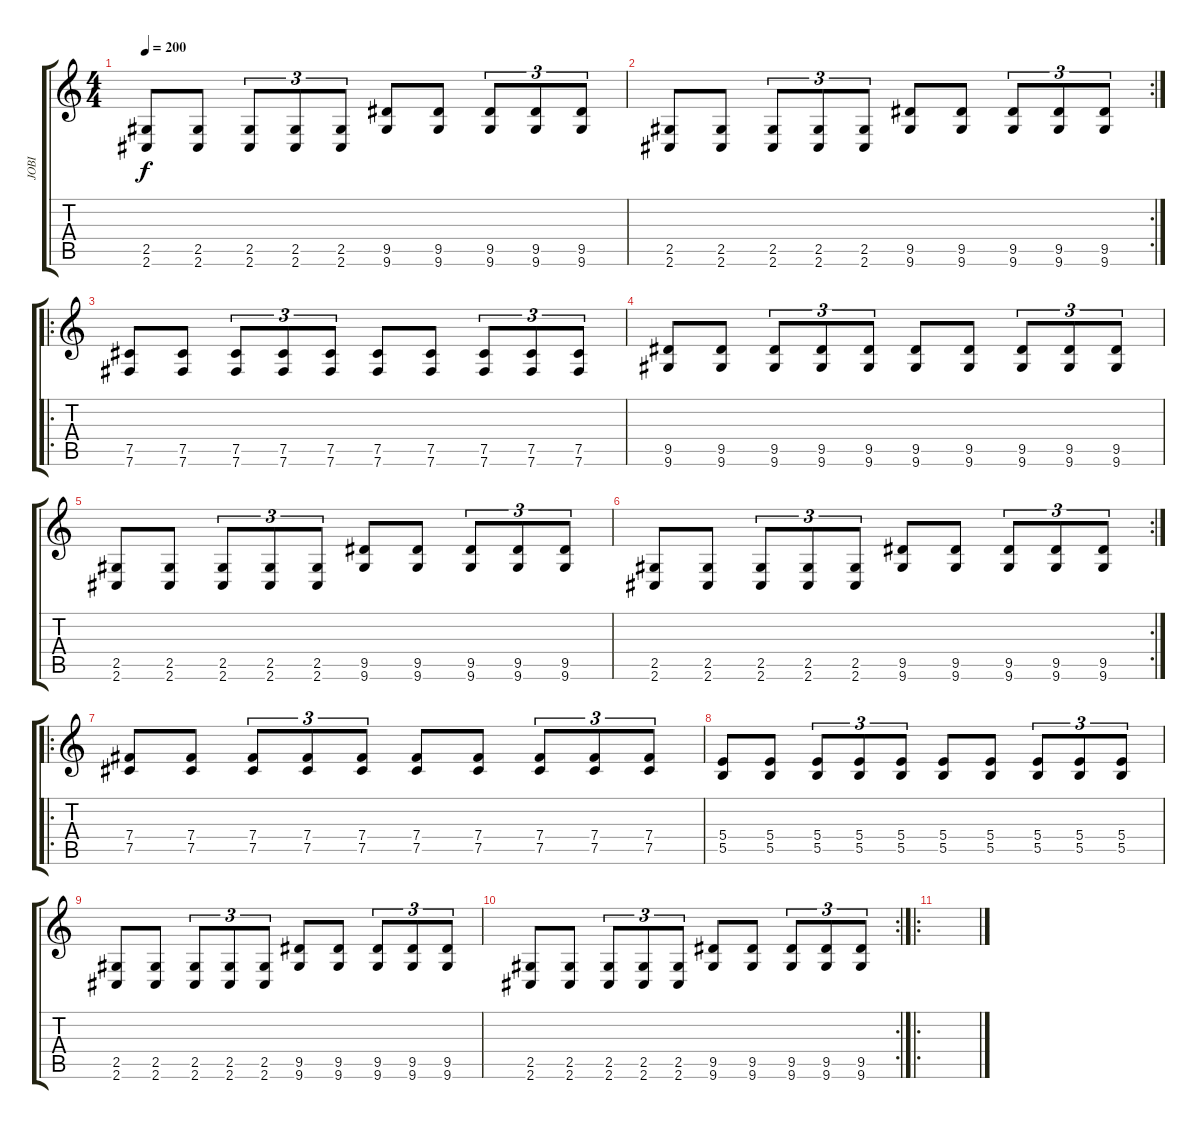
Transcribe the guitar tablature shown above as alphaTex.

\track ("JOBI" "JOBI") {instrument distortionguitar}
\staff {score tabs}
\tuning (Db4 Ab3 E3 B2 Gb2 B1) {hide}
\ts (4 4)
\tempo 200
\clef g2
\ks c
(2.5 2.6).8{dy f volume 16} (2.5 2.6).8 (2.5 2.6).8{tu (3 2)} (2.5 2.6).8{tu (3 2)} (2.5 2.6).8{tu (3 2)} (9.5 9.6).8 (9.5 9.6).8 (9.5 9.6).8{tu (3 2)} (9.5 9.6).8{tu (3 2)} (9.5 9.6).8{tu (3 2)} |
\rc 2
(2.5 2.6).8{volume 16} (2.5 2.6).8 (2.5 2.6).8{tu (3 2)} (2.5 2.6).8{tu (3 2)} (2.5 2.6).8{tu (3 2)} (9.5 9.6).8 (9.5 9.6).8 (9.5 9.6).8{tu (3 2)} (9.5 9.6).8{tu (3 2)} (9.5 9.6).8{tu (3 2)} |
\ro
(7.5 7.6).8{volume 16} (7.5 7.6).8 (7.5 7.6).8{tu (3 2)} (7.5 7.6).8{tu (3 2)} (7.5 7.6).8{tu (3 2)} (7.5 7.6).8 (7.5 7.6).8 (7.5 7.6).8{tu (3 2)} (7.5 7.6).8{tu (3 2)} (7.5 7.6).8{tu (3 2)} |
(9.5 9.6).8{volume 16} (9.5 9.6).8 (9.5 9.6).8{tu (3 2)} (9.5 9.6).8{tu (3 2)} (9.5 9.6).8{tu (3 2)} (9.5 9.6).8 (9.5 9.6).8 (9.5 9.6).8{tu (3 2)} (9.5 9.6).8{tu (3 2)} (9.5 9.6).8{tu (3 2)} |
(2.5 2.6).8{volume 16} (2.5 2.6).8 (2.5 2.6).8{tu (3 2)} (2.5 2.6).8{tu (3 2)} (2.5 2.6).8{tu (3 2)} (9.5 9.6).8 (9.5 9.6).8 (9.5 9.6).8{tu (3 2)} (9.5 9.6).8{tu (3 2)} (9.5 9.6).8{tu (3 2)} |
\rc 2
(2.5 2.6).8{volume 16} (2.5 2.6).8 (2.5 2.6).8{tu (3 2)} (2.5 2.6).8{tu (3 2)} (2.5 2.6).8{tu (3 2)} (9.5 9.6).8 (9.5 9.6).8 (9.5 9.6).8{tu (3 2)} (9.5 9.6).8{tu (3 2)} (9.5 9.6).8{tu (3 2)} |
\ro
(7.4 7.5).8{volume 16} (7.4 7.5).8 (7.4 7.5).8{tu (3 2)} (7.4 7.5).8{tu (3 2)} (7.4 7.5).8{tu (3 2)} (7.4 7.5).8 (7.4 7.5).8 (7.4 7.5).8{tu (3 2)} (7.4 7.5).8{tu (3 2)} (7.4 7.5).8{tu (3 2)} |
(5.4 5.5).8{volume 16} (5.4 5.5).8 (5.4 5.5).8{tu (3 2)} (5.4 5.5).8{tu (3 2)} (5.4 5.5).8{tu (3 2)} (5.4 5.5).8 (5.4 5.5).8 (5.4 5.5).8{tu (3 2)} (5.4 5.5).8{tu (3 2)} (5.4 5.5).8{tu (3 2)} |
(2.5 2.6).8{volume 16} (2.5 2.6).8 (2.5 2.6).8{tu (3 2)} (2.5 2.6).8{tu (3 2)} (2.5 2.6).8{tu (3 2)} (9.5 9.6).8 (9.5 9.6).8 (9.5 9.6).8{tu (3 2)} (9.5 9.6).8{tu (3 2)} (9.5 9.6).8{tu (3 2)} |
\rc 2
(2.5 2.6).8{volume 16} (2.5 2.6).8 (2.5 2.6).8{tu (3 2)} (2.5 2.6).8{tu (3 2)} (2.5 2.6).8{tu (3 2)} (9.5 9.6).8 (9.5 9.6).8 (9.5 9.6).8{tu (3 2)} (9.5 9.6).8{tu (3 2)} (9.5 9.6).8{tu (3 2)} |
\ro
